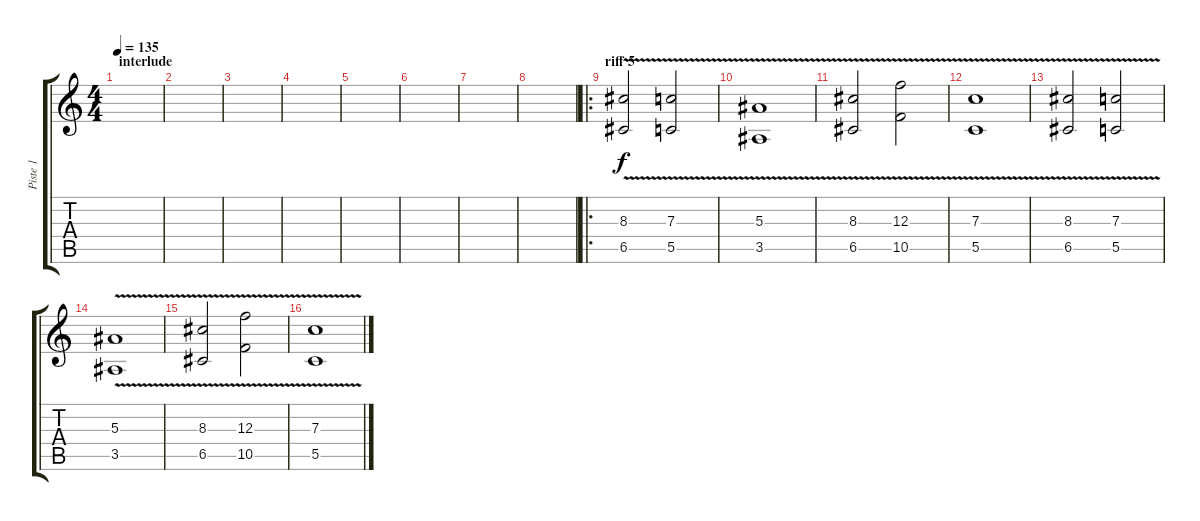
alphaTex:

\track ("Piste 1" "Piste 1") {instrument distortionguitar}
\staff {score tabs}
\tuning (D4 A3 F3 C3 G2 C2) {hide}
\ts (4 4)
\section ("" "interlude")
\tempo 135
\clef g2
\ks c
|
|
|
|
|
|
|
|
\ro
\section ("" "riff 5")
(8.3 6.5{v}).2 (7.3 5.5{v}).2 |
(5.3 3.5{v}).1 |
(8.3 6.5{v}).2 (12.3 10.5{v}).2 |
(7.3 5.5{v}).1 |
(8.3 6.5{v}).2 (7.3 5.5{v}).2 |
(5.3 3.5{v}).1 |
(8.3 6.5{v}).2 (12.3 10.5{v}).2 |
(7.3 5.5{v}).1
